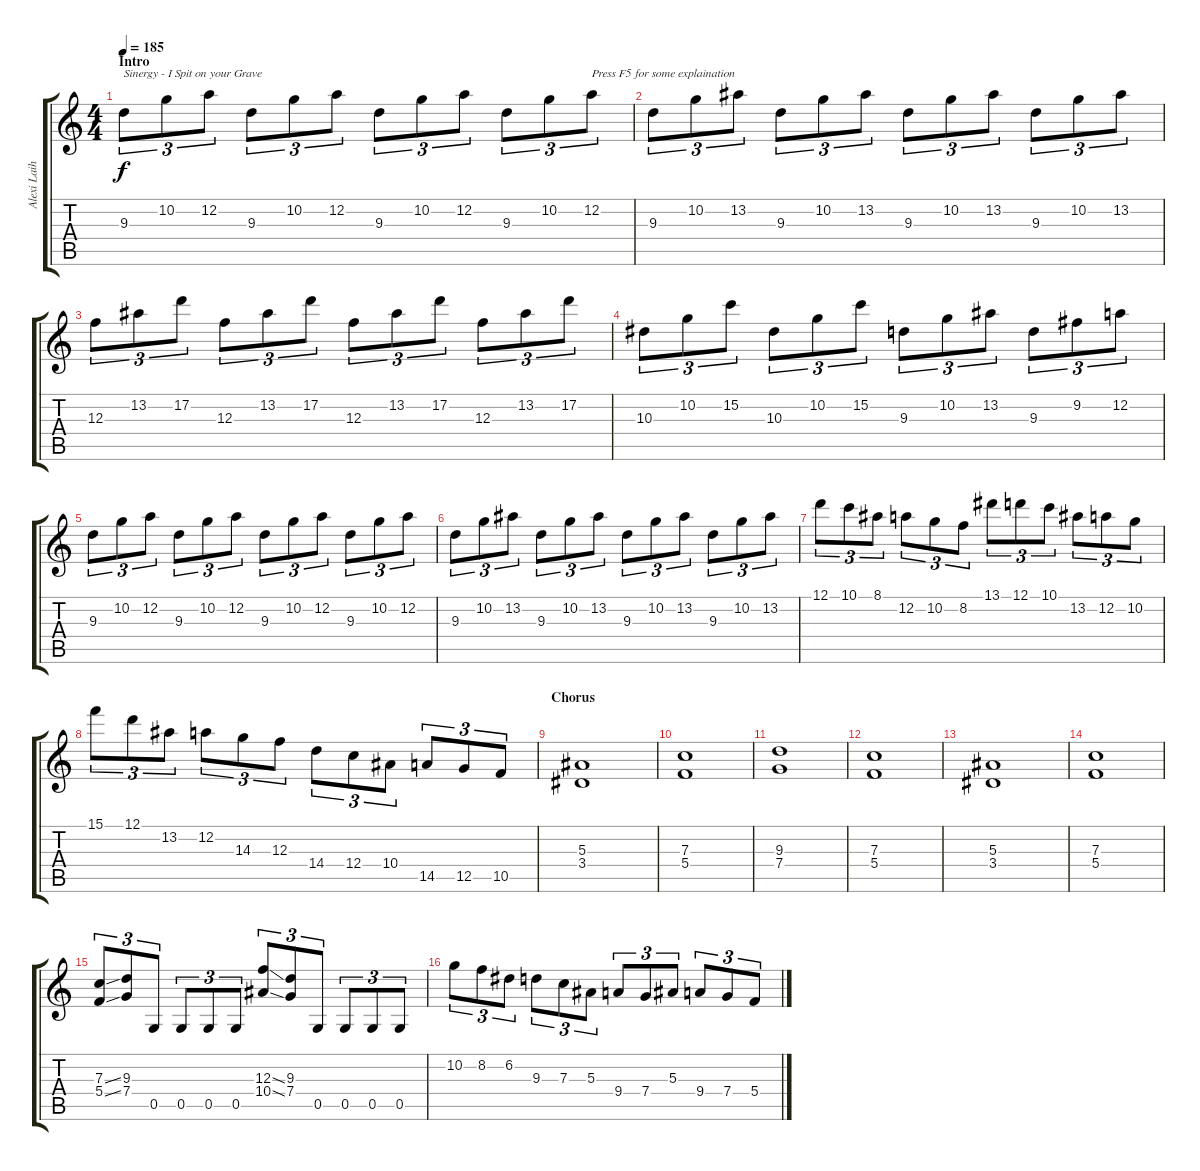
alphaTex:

\track ("Alexi Laiho" "Alexi Laih") {instrument distortionguitar}
\staff {score tabs}
\tuning (D4 A3 F3 C3 G2 D2) {hide}
\ts (4 4)
\section ("" "Intro")
\tempo 185
\clef g2
\ks c
9.3.8{tu (3 2) txt "Sinergy - I Spit on your Grave" dy f instrument distortionguitar} 10.2.8{tu (3 2)} 12.2.8{tu (3 2)} 9.3.8{tu (3 2)} 10.2.8{tu (3 2)} 12.2.8{tu (3 2)} 9.3.8{tu (3 2)} 10.2.8{tu (3 2)} 12.2.8{tu (3 2)} 9.3.8{tu (3 2)} 10.2.8{tu (3 2)} 12.2.8{tu (3 2) txt "Press F5 for some explaination"} |
9.3.8{tu (3 2)} 10.2.8{tu (3 2)} 13.2.8{tu (3 2)} 9.3.8{tu (3 2)} 10.2.8{tu (3 2)} 13.2.8{tu (3 2)} 9.3.8{tu (3 2)} 10.2.8{tu (3 2)} 13.2.8{tu (3 2)} 9.3.8{tu (3 2)} 10.2.8{tu (3 2)} 13.2.8{tu (3 2)} |
12.3.8{tu (3 2)} 13.2.8{tu (3 2)} 17.2.8{tu (3 2)} 12.3.8{tu (3 2)} 13.2.8{tu (3 2)} 17.2.8{tu (3 2)} 12.3.8{tu (3 2)} 13.2.8{tu (3 2)} 17.2.8{tu (3 2)} 12.3.8{tu (3 2)} 13.2.8{tu (3 2)} 17.2.8{tu (3 2)} |
10.3.8{tu (3 2)} 10.2.8{tu (3 2)} 15.2.8{tu (3 2)} 10.3.8{tu (3 2)} 10.2.8{tu (3 2)} 15.2.8{tu (3 2)} 9.3.8{tu (3 2)} 10.2.8{tu (3 2)} 13.2.8{tu (3 2)} 9.3.8{tu (3 2)} 9.2.8{tu (3 2)} 12.2.8{tu (3 2)} |
9.3.8{tu (3 2)} 10.2.8{tu (3 2)} 12.2.8{tu (3 2)} 9.3.8{tu (3 2)} 10.2.8{tu (3 2)} 12.2.8{tu (3 2)} 9.3.8{tu (3 2)} 10.2.8{tu (3 2)} 12.2.8{tu (3 2)} 9.3.8{tu (3 2)} 10.2.8{tu (3 2)} 12.2.8{tu (3 2)} |
9.3.8{tu (3 2)} 10.2.8{tu (3 2)} 13.2.8{tu (3 2)} 9.3.8{tu (3 2)} 10.2.8{tu (3 2)} 13.2.8{tu (3 2)} 9.3.8{tu (3 2)} 10.2.8{tu (3 2)} 13.2.8{tu (3 2)} 9.3.8{tu (3 2)} 10.2.8{tu (3 2)} 13.2.8{tu (3 2)} |
12.1.8{tu (3 2)} 10.1.8{tu (3 2)} 8.1.8{tu (3 2)} 12.2.8{tu (3 2)} 10.2.8{tu (3 2)} 8.2.8{tu (3 2)} 13.1.8{tu (3 2)} 12.1.8{tu (3 2)} 10.1.8{tu (3 2)} 13.2.8{tu (3 2)} 12.2.8{tu (3 2)} 10.2.8{tu (3 2)} |
15.1.8{tu (3 2)} 12.1.8{tu (3 2)} 13.2.8{tu (3 2)} 12.2.8{tu (3 2)} 14.3.8{tu (3 2)} 12.3.8{tu (3 2)} 14.4.8{tu (3 2)} 12.4.8{tu (3 2)} 10.4.8{tu (3 2)} 14.5.8{tu (3 2)} 12.5.8{tu (3 2)} 10.5.8{tu (3 2)} |
\section ("" "Chorus")
(5.3 3.4).1 |
(7.3 5.4).1 |
(9.3 7.4).1 |
(7.3 5.4).1 |
(5.3 3.4).1 |
(7.3 5.4).1 |
(7.3{ss} 5.4{ss}).8{tu (3 2)} (9.3 7.4).8{tu (3 2)} 0.5.8{tu (3 2)} 0.5.8{tu (3 2)} 0.5.8{tu (3 2)} 0.5.8{tu (3 2)} (12.3{ss} 10.4{ss}).8{tu (3 2)} (9.3 7.4).8{tu (3 2)} 0.5.8{tu (3 2)} 0.5.8{tu (3 2)} 0.5.8{tu (3 2)} 0.5.8{tu (3 2)} |
10.2.8{tu (3 2)} 8.2.8{tu (3 2)} 6.2.8{tu (3 2)} 9.3.8{tu (3 2)} 7.3.8{tu (3 2)} 5.3.8{tu (3 2)} 9.4.8{tu (3 2)} 7.4.8{tu (3 2)} 5.3.8{tu (3 2)} 9.4.8{tu (3 2)} 7.4.8{tu (3 2)} 5.4.8{tu (3 2)}
